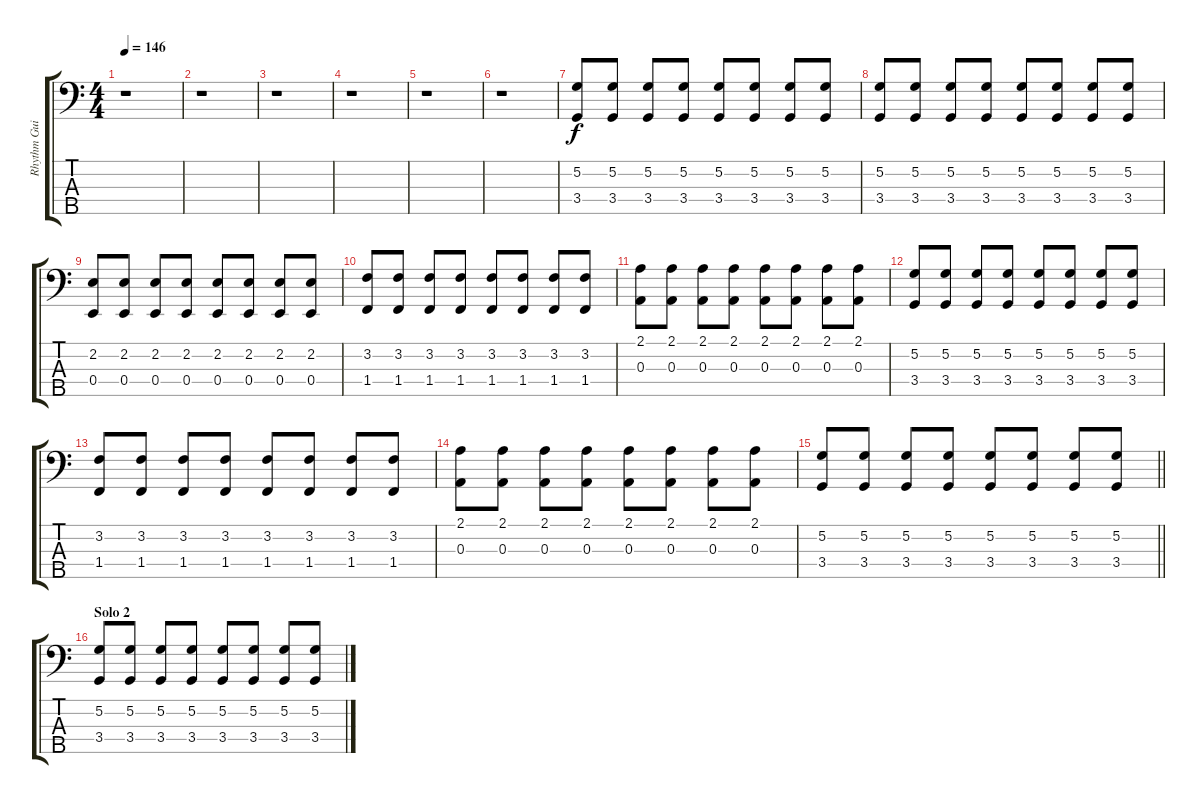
\track ("Rhythm Guitar" "Rhythm Gui") {instrument overdrivenguitar}
\staff {score tabs}
\tuning (G2 D2 A1 E1 B0) {hide}
\ts (4 4)
\tempo 146
\clef f4
\ks c
r.1{dy f} |
r.1 |
r.1 |
r.1 |
r.1 |
r.1 |
(5.2 3.4).8 (5.2 3.4).8 (5.2 3.4).8 (5.2 3.4).8 (5.2 3.4).8 (5.2 3.4).8 (5.2 3.4).8 (5.2 3.4).8 |
(5.2 3.4).8 (5.2 3.4).8 (5.2 3.4).8 (5.2 3.4).8 (5.2 3.4).8 (5.2 3.4).8 (5.2 3.4).8 (5.2 3.4).8 |
(2.2 0.4).8 (2.2 0.4).8 (2.2 0.4).8 (2.2 0.4).8 (2.2 0.4).8 (2.2 0.4).8 (2.2 0.4).8 (2.2 0.4).8 |
(3.2 1.4).8 (3.2 1.4).8 (3.2 1.4).8 (3.2 1.4).8 (3.2 1.4).8 (3.2 1.4).8 (3.2 1.4).8 (3.2 1.4).8 |
(2.1 0.3).8 (2.1 0.3).8 (2.1 0.3).8 (2.1 0.3).8 (2.1 0.3).8 (2.1 0.3).8 (2.1 0.3).8 (2.1 0.3).8 |
(5.2 3.4).8 (5.2 3.4).8 (5.2 3.4).8 (5.2 3.4).8 (5.2 3.4).8 (5.2 3.4).8 (5.2 3.4).8 (5.2 3.4).8 |
(3.2 1.4).8 (3.2 1.4).8 (3.2 1.4).8 (3.2 1.4).8 (3.2 1.4).8 (3.2 1.4).8 (3.2 1.4).8 (3.2 1.4).8 |
(2.1 0.3).8 (2.1 0.3).8 (2.1 0.3).8 (2.1 0.3).8 (2.1 0.3).8 (2.1 0.3).8 (2.1 0.3).8 (2.1 0.3).8 |
\barLineRight lightlight
(5.2 3.4).8 (5.2 3.4).8 (5.2 3.4).8 (5.2 3.4).8 (5.2 3.4).8 (5.2 3.4).8 (5.2 3.4).8 (5.2 3.4).8 |
\section ("" "Solo 2")
(5.2 3.4).8 (5.2 3.4).8 (5.2 3.4).8 (5.2 3.4).8 (5.2 3.4).8 (5.2 3.4).8 (5.2 3.4).8 (5.2 3.4).8
